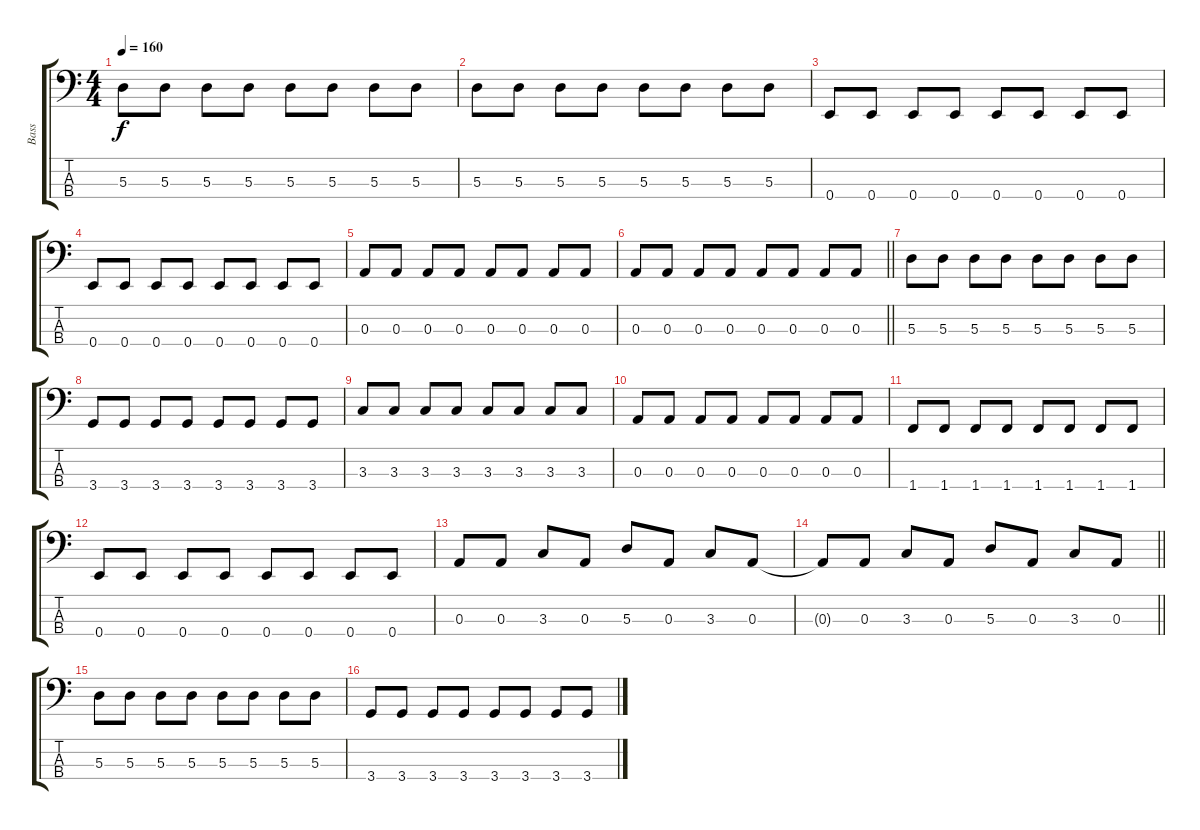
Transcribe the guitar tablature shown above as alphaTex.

\track ("Bass" "Bass") {instrument electricbassfinger}
\staff {score tabs}
\tuning (G2 D2 A1 E1) {hide}
\ts (4 4)
\tempo 160
\clef f4
\ks c
5.3.8{dy f} 5.3.8 5.3.8 5.3.8 5.3.8 5.3.8 5.3.8 5.3.8 |
5.3.8 5.3.8 5.3.8 5.3.8 5.3.8 5.3.8 5.3.8 5.3.8 |
0.4.8 0.4.8 0.4.8 0.4.8 0.4.8 0.4.8 0.4.8 0.4.8 |
0.4.8 0.4.8 0.4.8 0.4.8 0.4.8 0.4.8 0.4.8 0.4.8 |
0.3.8 0.3.8 0.3.8 0.3.8 0.3.8 0.3.8 0.3.8 0.3.8 |
\barLineRight lightlight
0.3.8 0.3.8 0.3.8 0.3.8 0.3.8 0.3.8 0.3.8 0.3.8 |
5.3.8 5.3.8 5.3.8 5.3.8 5.3.8 5.3.8 5.3.8 5.3.8 |
3.4.8 3.4.8 3.4.8 3.4.8 3.4.8 3.4.8 3.4.8 3.4.8 |
3.3.8 3.3.8 3.3.8 3.3.8 3.3.8 3.3.8 3.3.8 3.3.8 |
0.3.8 0.3.8 0.3.8 0.3.8 0.3.8 0.3.8 0.3.8 0.3.8 |
1.4.8 1.4.8 1.4.8 1.4.8 1.4.8 1.4.8 1.4.8 1.4.8 |
0.4.8 0.4.8 0.4.8 0.4.8 0.4.8 0.4.8 0.4.8 0.4.8 |
0.3.8 0.3.8 3.3.8 0.3.8 5.3.8 0.3.8 3.3.8 0.3.8 |
\barLineRight lightlight
0.3{t}.8 0.3.8 3.3.8 0.3.8 5.3.8 0.3.8 3.3.8 0.3.8 |
5.3.8 5.3.8 5.3.8 5.3.8 5.3.8 5.3.8 5.3.8 5.3.8 |
3.4.8 3.4.8 3.4.8 3.4.8 3.4.8 3.4.8 3.4.8 3.4.8
